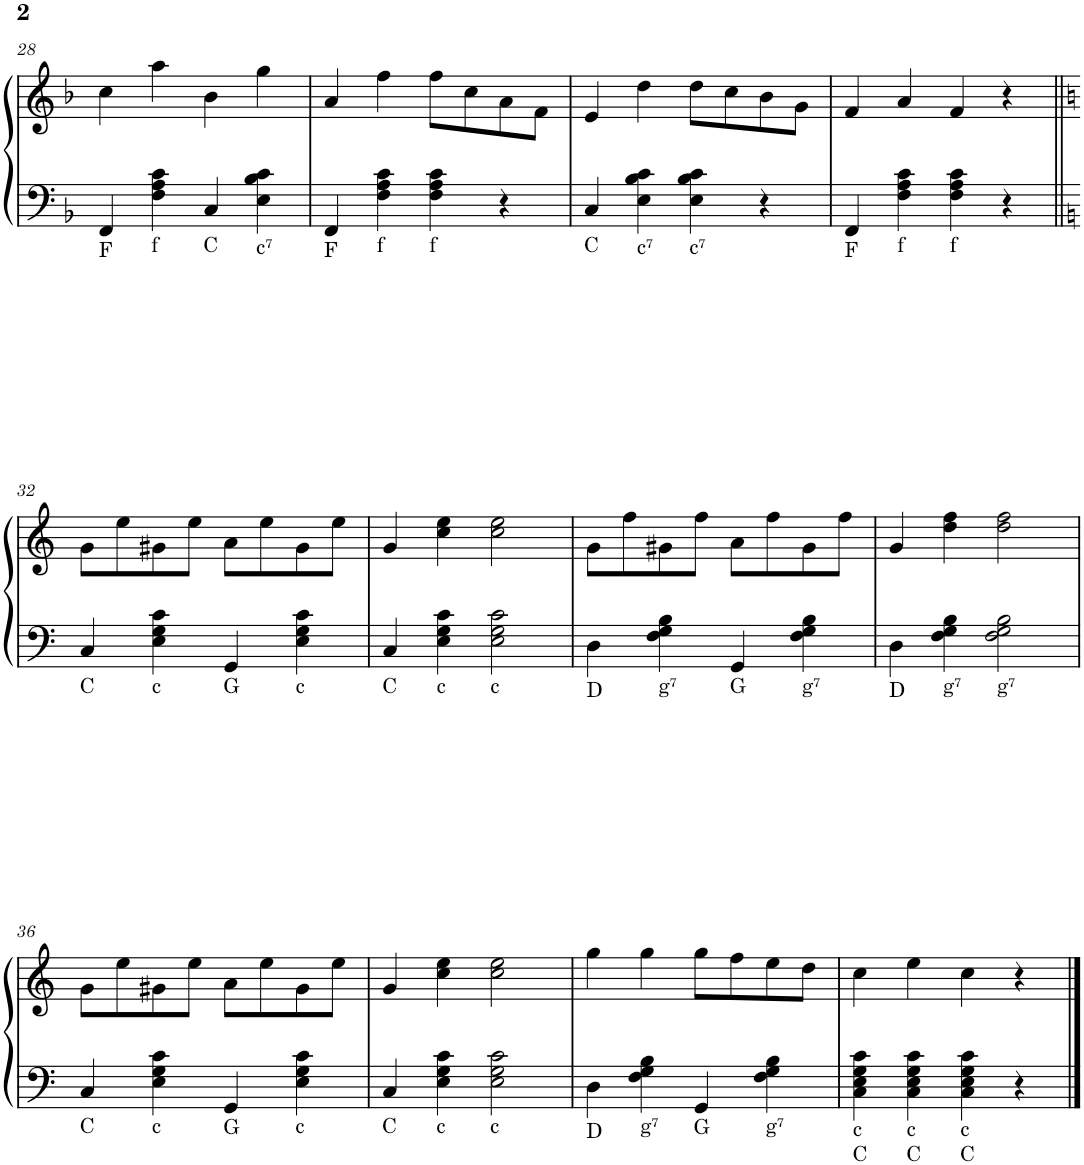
**kern	**kern	**kern
*part1	*part1	*part1
*staff3	*staff2	*staff1
*I"Accordion	*	*
*I'Acc.	*	*
!!LO:PB:g=z
*clefF4	*clefF4	*clefG2
*k[b-]	*k[b-]	*k[b-]
*M2/2	*M2/2	*M2/2
*met(c|)	*met(c|)	*met(c|)
=28	=28	=28
!LO:TX:b:t=F	!	!
4FF/	4FF	4cc\
!LO:TX:b:t=f	!	!
4F\ 4A\ 4c\	4F	4aa\
!LO:TX:b:t=C	!	!
4C/	4C	4b-\
!LO:TX:b:t=c⁷	!	!
4E\ 4B-\ 4c\	4c	4gg\
=29	=29	=29
!LO:TX:b:t=F	!	!
4FF/	4FF	4a/
!LO:TX:b:t=f	!	!
4F\ 4A\ 4c\	4F	4ff\
!LO:TX:b:t=f	!	!
4F\ 4A\ 4c\	4F	8ff\L
.	.	8cc\
4r	4r	8a\
.	.	8f\J
=30	=30	=30
!LO:TX:b:t=C	!	!
4C/	4C	4e/
!LO:TX:b:t=c⁷	!	!
4E\ 4B-\ 4c\	4c	4dd\
!LO:TX:b:t=c⁷	!	!
4E\ 4B-\ 4c\	4c	8dd\L
.	.	8cc\
4r	4r	8b-\
.	.	8g\J
=31	=31	=31
!LO:TX:b:t=F	!	!
4FF/	4FF	4f/
!LO:TX:b:t=f	!	!
4F\ 4A\ 4c\	4F	4a/
!LO:TX:b:t=f	!	!
4F\ 4A\ 4c\	4F	4f/
4r	4r	4r
!!LO:LB:g=z
=32||	=32||	=32||
*k[]	*k[]	*k[]
!LO:TX:b:t=C	!	!
4C/	4C	8g\L
.	.	8ee\
!LO:TX:b:t=c	!	!
4E\ 4G\ 4c\	4c	8g#X\
.	.	8ee\J
!LO:TX:b:t=G	!	!
4GG/	4GG	8a\L
.	.	8ee\
!LO:TX:b:t=c	!	!
4E\ 4G\ 4c\	4c	8g#\
.	.	8ee\J
=33	=33	=33
!LO:TX:b:t=C	!	!
4C/	4C	4g/
!LO:TX:b:t=c	!	!
4E\ 4G\ 4c\	4c	4cc\ 4ee\
!LO:TX:b:t=c	!	!
2E\ 2G\ 2c\	2c	2cc\ 2ee\
=34	=34	=34
!LO:TX:b:t=D	!	!
4D\	4D	8g\L
.	.	8ff\
!LO:TX:b:t=g⁷	!	!
4F\ 4G\ 4B\	4G	8g#X\
.	.	8ff\J
!LO:TX:b:t=G	!	!
4GG/	4GG	8a\L
.	.	8ff\
!LO:TX:b:t=g⁷	!	!
4F\ 4G\ 4B\	4G	8g#\
.	.	8ff\J
=35	=35	=35
!LO:TX:b:t=D	!	!
4D\	4D	4g/
!LO:TX:b:t=g⁷	!	!
4F\ 4G\ 4B\	4G	4dd\ 4ff\
!LO:TX:b:t=g⁷	!	!
2F\ 2G\ 2B\	2G	2dd\ 2ff\
!!LO:LB:g=z
=36	=36	=36
!LO:TX:b:t=C	!	!
4C/	4C	8g\L
.	.	8ee\
!LO:TX:b:t=c	!	!
4E\ 4G\ 4c\	4c	8g#X\
.	.	8ee\J
!LO:TX:b:t=G	!	!
4GG/	4GG	8a\L
.	.	8ee\
!LO:TX:b:t=c	!	!
4E\ 4G\ 4c\	4c	8g#\
.	.	8ee\J
=37	=37	=37
!LO:TX:b:t=C	!	!
4C/	4C	4g/
!LO:TX:b:t=c	!	!
4E\ 4G\ 4c\	4c	4cc\ 4ee\
!LO:TX:b:t=c	!	!
2E\ 2G\ 2c\	2c	2cc\ 2ee\
=38	=38	=38
!LO:TX:b:t=D	!	!
4D\	4D	4gg\
!LO:TX:b:t=g⁷	!	!
4F\ 4G\ 4B\	4G	4gg\
!LO:TX:b:t=G	!	!
4GG/	4GG	8gg\L
.	.	8ff\
!LO:TX:b:t=g⁷	!	!
4F\ 4G\ 4B\	4G	8ee\
.	.	8dd\J
=39	=39	=39
!LO:TX:b:t=c	!	!
!LO:TX:b:t=C	!	!
4C\ 4E\ 4G\ 4c\	4C 4c	4cc\
!LO:TX:b:t=c	!	!
!LO:TX:b:t=C	!	!
4C\ 4E\ 4G\ 4c\	4C 4c	4ee\
!LO:TX:b:t=c	!	!
!LO:TX:b:t=C	!	!
4C\ 4E\ 4G\ 4c\	4C 4c	4cc\
4r	4r	4r
==	==	==
*-	*-	*-
